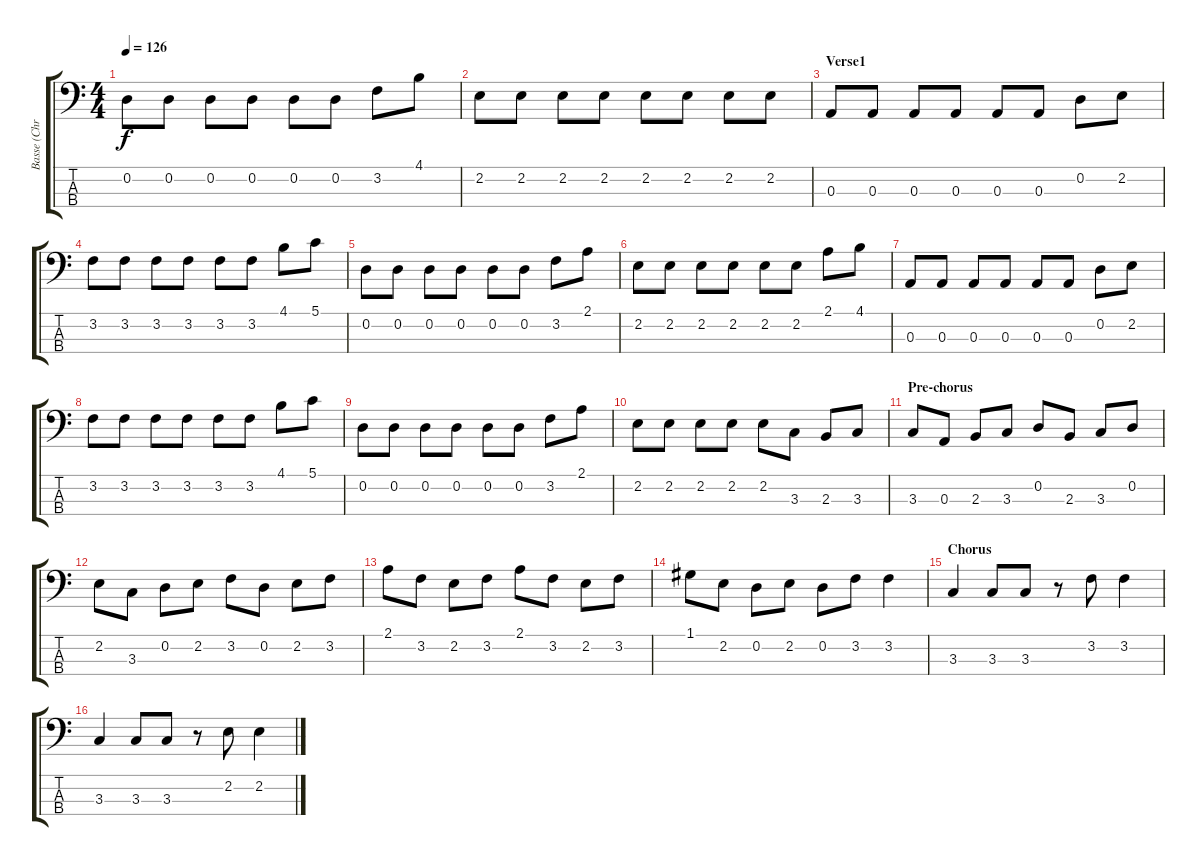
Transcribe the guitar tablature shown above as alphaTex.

\track ("Basse (Chris)" "Basse (Chr") {instrument electricbassfinger}
\staff {score tabs}
\tuning (G2 D2 A1 E1) {hide}
\ts (4 4)
\tempo 126
\clef f4
\ks c
0.2.8{dy f} 0.2.8 0.2.8 0.2.8 0.2.8 0.2.8 3.2.8 4.1.8 |
2.2.8 2.2.8 2.2.8 2.2.8 2.2.8 2.2.8 2.2.8 2.2.8 |
\section ("" "Verse1")
0.3.8 0.3.8 0.3.8 0.3.8 0.3.8 0.3.8 0.2.8 2.2.8 |
3.2.8 3.2.8 3.2.8 3.2.8 3.2.8 3.2.8 4.1.8 5.1.8 |
0.2.8 0.2.8 0.2.8 0.2.8 0.2.8 0.2.8 3.2.8 2.1.8 |
2.2.8 2.2.8 2.2.8 2.2.8 2.2.8 2.2.8 2.1.8 4.1.8 |
0.3.8 0.3.8 0.3.8 0.3.8 0.3.8 0.3.8 0.2.8 2.2.8 |
3.2.8 3.2.8 3.2.8 3.2.8 3.2.8 3.2.8 4.1.8 5.1.8 |
0.2.8 0.2.8 0.2.8 0.2.8 0.2.8 0.2.8 3.2.8 2.1.8 |
2.2.8 2.2.8 2.2.8 2.2.8 2.2.8 3.3.8 2.3.8 3.3.8 |
\section ("" "Pre-chorus")
3.3.8 0.3.8 2.3.8 3.3.8 0.2.8 2.3.8 3.3.8 0.2.8 |
2.2.8 3.3.8 0.2.8 2.2.8 3.2.8 0.2.8 2.2.8 3.2.8 |
2.1.8 3.2.8 2.2.8 3.2.8 2.1.8 3.2.8 2.2.8 3.2.8 |
1.1.8 2.2.8 0.2.8 2.2.8 0.2.8 3.2.8 3.2.4 |
\section ("" "Chorus")
3.3.4 3.3.8 3.3.8 r.8 3.2.8 3.2.4 |
3.3.4 3.3.8 3.3.8 r.8 2.2.8 2.2.4
